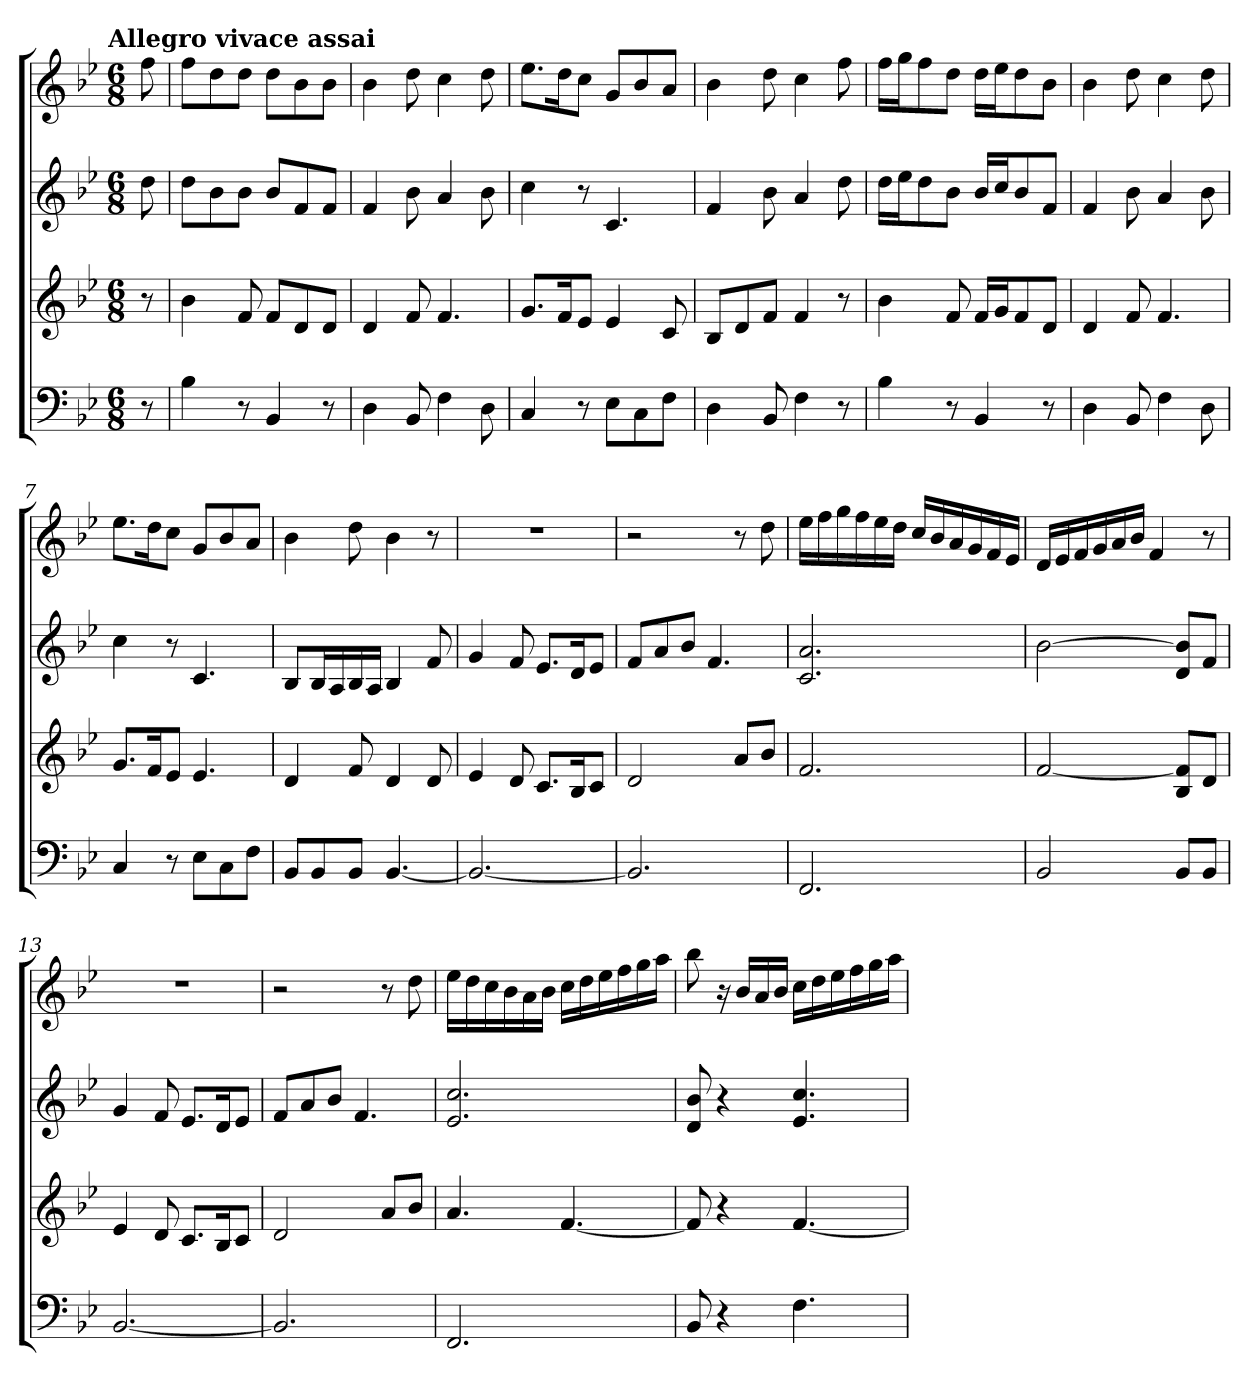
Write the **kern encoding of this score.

**kern	**kern	**kern	**kern
*part4	*part3	*part2	*part1
*staff4	*staff3	*staff2	*staff1
*k[b-e-]	*k[b-e-]	*k[b-e-]	*k[b-e-]
*B-:	*B-:	*B-:	*B-:
!!LO:TX:omd:t=Allegro vivace assai
*M6/8	*M6/8	*M6/8	*M6/8
*MM160	*MM160	*MM160	*MM160
=	=	=	=
8r	8r	8dd	8ff
=1	=1	=1	=1
4B-	4b-	8ddL	8ffL
.	.	8b-	8dd
8r	8f	8b-J	8ddJ
4BB-	8fL	8b-L	8ddL
.	8d	8f	8b-
8r	8dJ	8fJ	8b-J
=2	=2	=2	=2
4D	4d	4f	4b-
8BB-	8f	8b-	8dd
4F	4.f	4a	4cc
8D	.	8b-	8dd
=3	=3	=3	=3
4C	8.gL	4cc	8.ee-L
.	16fK	.	16ddK
8r	8e-J	8r	8ccJ
8E-L	4e-	4.c	8gL
8C	.	.	8b-
8FJ	8c	.	8aJ
=4	=4	=4	=4
4D	8B-L	4f	4b-
.	8d	.	.
8BB-	8fJ	8b-	8dd
4F	4f	4a	4cc
8r	8r	8dd	8ff
=5	=5	=5	=5
4B-	4b-	16ddLL	16ffLL
.	.	16ee-J	16ggJ
.	.	8dd	8ff
8r	8f	8b-J	8ddJ
4BB-	16fLL	16b-LL	16ddLL
.	16gJ	16ccJ	16ee-J
.	8f	8b-	8dd
8r	8dJ	8fJ	8b-J
=6	=6	=6	=6
4D	4d	4f	4b-
8BB-	8f	8b-	8dd
4F	4.f	4a	4cc
8D	.	8b-	8dd
=7	=7	=7	=7
4C	8.gL	4cc	8.ee-L
.	16fK	.	16ddK
8r	8e-J	8r	8ccJ
8E-L	4.e-	4.c	8gL
8C	.	.	8b-
8FJ	.	.	8aJ
=8	=8	=8	=8
8BB-L	4d	8B-L	4b-
8BB-	.	16B-L	.
.	.	16A	.
8BB-J	8f	16B-	8dd
.	.	16AJJ	.
[4.BB-	4d	4B-	4b-
.	8d	8f	8r
=9	=9	=9	=9
2.BB-_	4e-	4g	2.r
.	8d	8f	.
.	8.cL	8.e-L	.
.	16B-K	16dK	.
.	8cJ	8e-J	.
=10	=10	=10	=10
2.BB-]	2d	8fL	2r
.	.	8a	.
.	.	8b-J	.
.	.	4.f	.
.	8aL	.	8r
.	8b-J	.	8dd
=11	=11	=11	=11
2.FF	2.f	2.c 2.a	16ee-LL
.	.	.	16ff
.	.	.	16gg
.	.	.	16ff
.	.	.	16ee-
.	.	.	16ddJJ
.	.	.	16ccLL
.	.	.	16b-
.	.	.	16a
.	.	.	16g
.	.	.	16f
.	.	.	16e-JJ
=12	=12	=12	=12
2BB-	[2f	[2b-	16dLL
.	.	.	16e-
.	.	.	16f
.	.	.	16g
.	.	.	16a
.	.	.	16b-JJ
.	.	.	4f
8BB-L	8B- 8f]L	8d 8b-]L	.
8BB-J	8dJ	8fJ	8r
=13	=13	=13	=13
[2.BB-	4e-	4g	2.r
.	8d	8f	.
.	8.cL	8.e-L	.
.	16B-K	16dK	.
.	8cJ	8e-J	.
=14	=14	=14	=14
2.BB-]	2d	8fL	2r
.	.	8a	.
.	.	8b-J	.
.	.	4.f	.
.	8aL	.	8r
.	8b-J	.	8dd
=15	=15	=15	=15
2.FF	4.a	2.e- 2.cc	16ee-LL
.	.	.	16dd
.	.	.	16cc
.	.	.	16b-
.	.	.	16a
.	.	.	16b-JJ
.	[4.f	.	16ccLL
.	.	.	16dd
.	.	.	16ee-
.	.	.	16ff
.	.	.	16gg
.	.	.	16aaJJ
=16	=16	=16	=16
8BB-	8f]	8d 8b-	8bb-
4r	4r	4r	16r
.	.	.	16b-LL
.	.	.	16a
.	.	.	16b-JJ
4.F	[4.f	4.e- 4.cc	16ccLL
.	.	.	16dd
.	.	.	16ee-
.	.	.	16ff
.	.	.	16gg
.	.	.	16aaJJ
=	=	=	=
*-	*-	*-	*-
